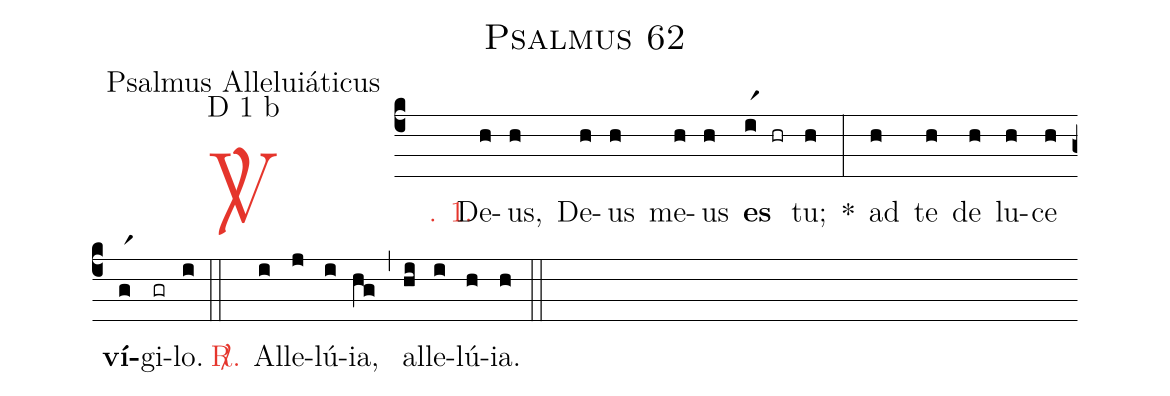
name: Psalmus 62;
office-part: Psalmus Alleluiáticus;
mode: D 1 b;
%%
(c4)

<c><sp>V/</sp>. 1.</c>() De(h)us,(h) De(h)us(h) me(h)us(h) <b>es</b>(ir1 hr) tu;(h) *(:) ad(h) te(h) de(h) lu(h)ce(h) <b>ví</b>(gr1)gi(gr)lo.(i)

(::)

<c><sp>R/</sp>.</c>()  Al(i)le(j)lú(i)ia,(hg) (,) al(hi)le(i)lú(h)ia.(h)

(::)
